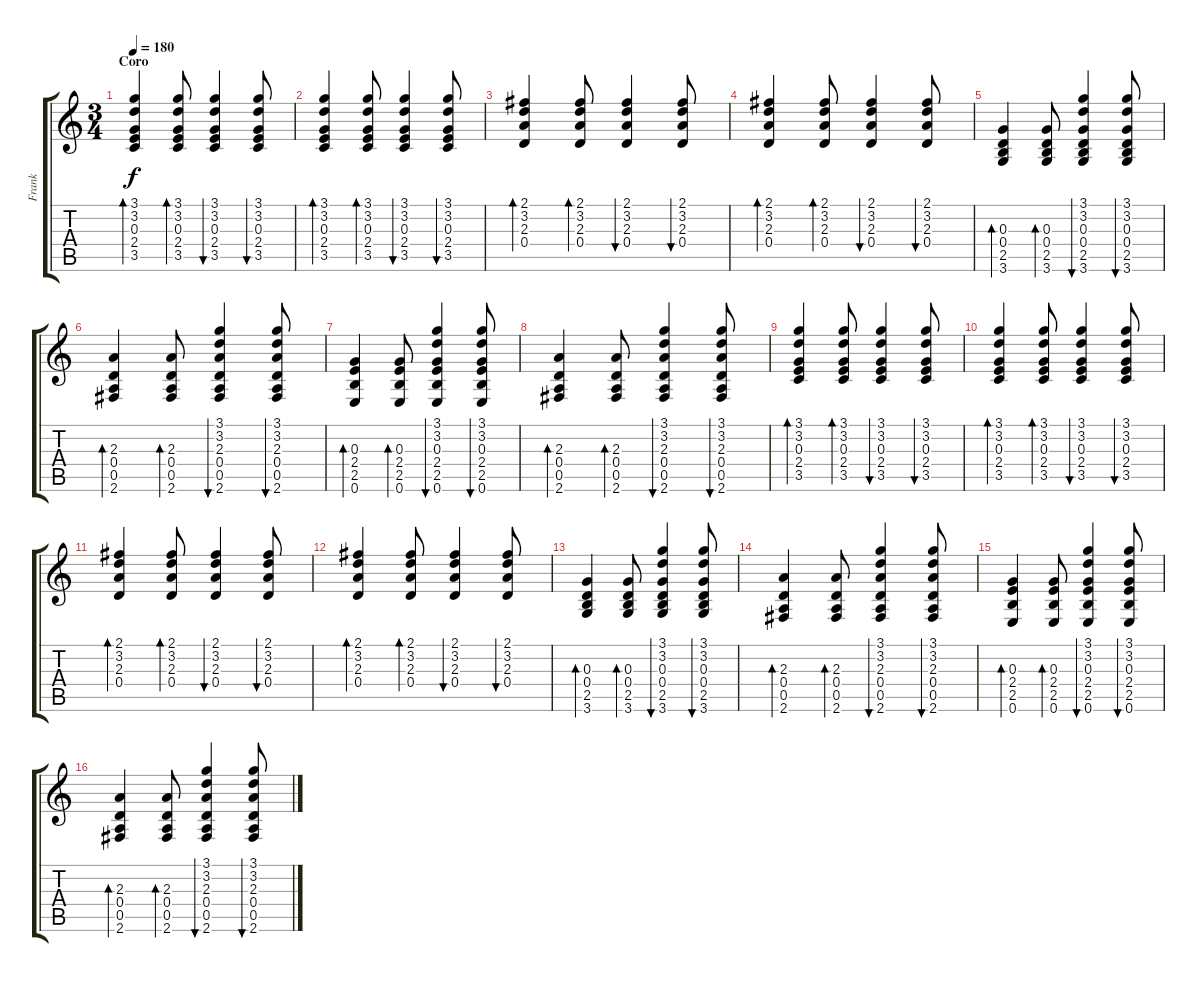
\track ("Frank" "Frank") {instrument acousticguitarsteel}
\staff {score tabs}
\tuning (E4 B3 G3 D3 A2 E2) {hide}
\ts (3 4)
\section ("" "Coro")
\tempo 180
\clef g2
\ks c
(3.1 3.2 0.3 2.4 3.5).4{bd 120 dy f} (3.1 3.2 0.3 2.4 3.5).8{bd 30} (3.1 3.2 0.3 2.4 3.5).4{bu 30} (3.1 3.2 0.3 2.4 3.5).8{bu 120} |
(3.1 3.2 0.3 2.4 3.5).4{bd 120} (3.1 3.2 0.3 2.4 3.5).8{bd 30} (3.1 3.2 0.3 2.4 3.5).4{bu 30} (3.1 3.2 0.3 2.4 3.5).8{bu 120} |
(2.1 3.2 2.3 0.4).4{bd 120} (2.1 3.2 2.3 0.4).8{bd 30} (2.1 3.2 2.3 0.4).4{bu 30} (2.1 3.2 2.3 0.4).8{bu 120} |
(2.1 3.2 2.3 0.4).4{bd 120} (2.1 3.2 2.3 0.4).8{bd 30} (2.1 3.2 2.3 0.4).4{bu 30} (2.1 3.2 2.3 0.4).8{bu 120} |
(0.3 0.4 2.5 3.6).4{bd 120} (0.3 0.4 2.5 3.6).8{bd 30} (3.1 3.2 0.3 0.4 2.5 3.6).4{bu 30} (3.1 3.2 0.3 0.4 2.5 3.6).8{bu 120} |
(2.3 0.4 0.5 2.6).4{bd 120} (2.3 0.4 0.5 2.6).8{bd 30} (3.1 3.2 2.3 0.4 0.5 2.6).4{bu 30} (3.1 3.2 2.3 0.4 0.5 2.6).8{bu 120} |
(0.3 2.4 2.5 0.6).4{bd 120} (0.3 2.4 2.5 0.6).8{bd 30} (3.1 3.2 0.3 2.4 2.5 0.6).4{bu 30} (3.1 3.2 0.3 2.4 2.5 0.6).8{bu 120} |
(2.3 0.4 0.5 2.6).4{bd 120} (2.3 0.4 0.5 2.6).8{bd 30} (3.1 3.2 2.3 0.4 0.5 2.6).4{bu 30} (3.1 3.2 2.3 0.4 0.5 2.6).8{bu 120} |
(3.1 3.2 0.3 2.4 3.5).4{bd 120} (3.1 3.2 0.3 2.4 3.5).8{bd 30} (3.1 3.2 0.3 2.4 3.5).4{bu 30} (3.1 3.2 0.3 2.4 3.5).8{bu 120} |
(3.1 3.2 0.3 2.4 3.5).4{bd 120} (3.1 3.2 0.3 2.4 3.5).8{bd 30} (3.1 3.2 0.3 2.4 3.5).4{bu 30} (3.1 3.2 0.3 2.4 3.5).8{bu 120} |
(2.1 3.2 2.3 0.4).4{bd 120} (2.1 3.2 2.3 0.4).8{bd 30} (2.1 3.2 2.3 0.4).4{bu 30} (2.1 3.2 2.3 0.4).8{bu 120} |
(2.1 3.2 2.3 0.4).4{bd 120} (2.1 3.2 2.3 0.4).8{bd 30} (2.1 3.2 2.3 0.4).4{bu 30} (2.1 3.2 2.3 0.4).8{bu 120} |
(0.3 0.4 2.5 3.6).4{bd 120} (0.3 0.4 2.5 3.6).8{bd 30} (3.1 3.2 0.3 0.4 2.5 3.6).4{bu 30} (3.1 3.2 0.3 0.4 2.5 3.6).8{bu 120} |
(2.3 0.4 0.5 2.6).4{bd 120} (2.3 0.4 0.5 2.6).8{bd 30} (3.1 3.2 2.3 0.4 0.5 2.6).4{bu 30} (3.1 3.2 2.3 0.4 0.5 2.6).8{bu 120} |
(0.3 2.4 2.5 0.6).4{bd 120} (0.3 2.4 2.5 0.6).8{bd 30} (3.1 3.2 0.3 2.4 2.5 0.6).4{bu 30} (3.1 3.2 0.3 2.4 2.5 0.6).8{bu 120} |
(2.3 0.4 0.5 2.6).4{bd 120} (2.3 0.4 0.5 2.6).8{bd 30} (3.1 3.2 2.3 0.4 0.5 2.6).4{bu 30} (3.1 3.2 2.3 0.4 0.5 2.6).8{bu 120}
